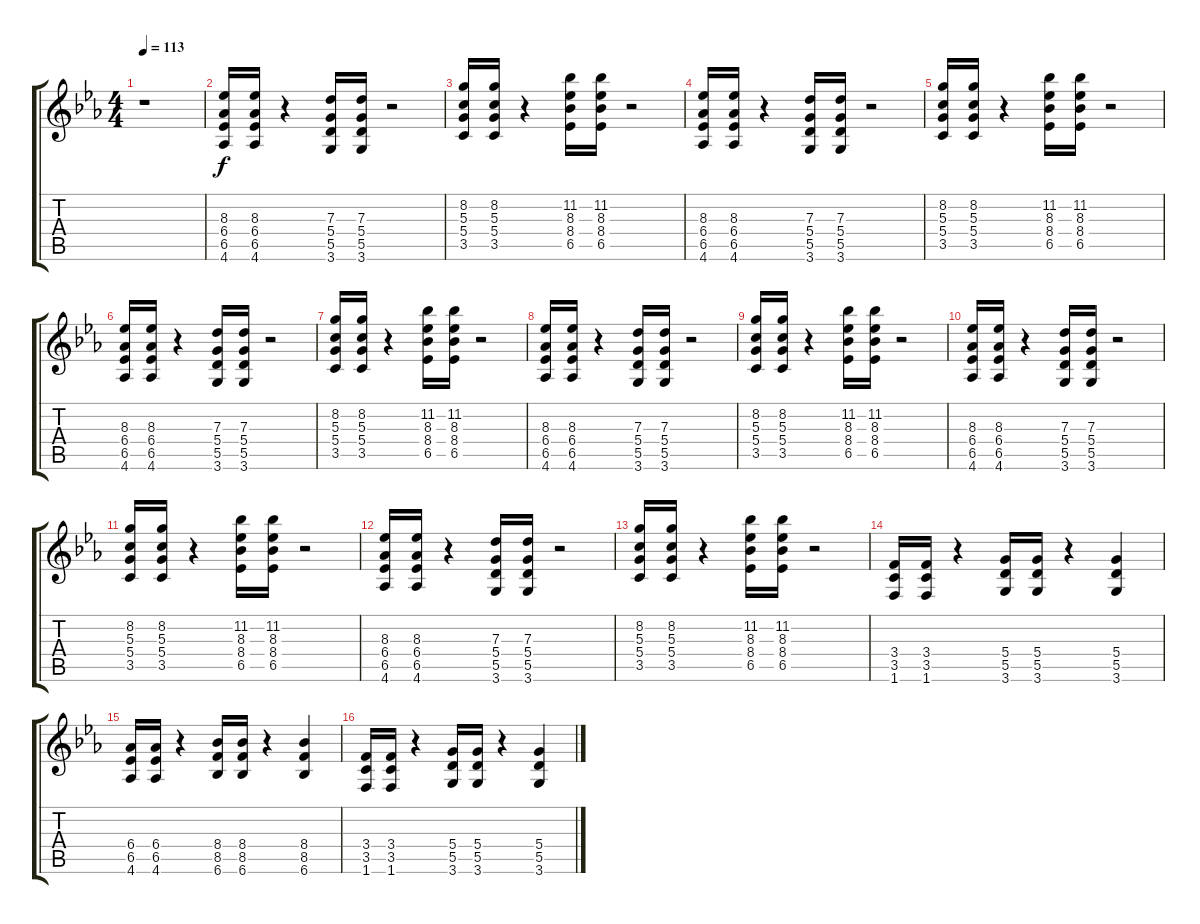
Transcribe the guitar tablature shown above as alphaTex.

\track "" {instrument distortionguitar}
\staff {score tabs}
\tuning (E4 B3 G3 D3 A2 E2) {hide}
\ts (4 4)
\tempo 113
\clef g2
\ks eb
r.1{txt "" dy f instrument distortionguitar} |
(8.3 6.4 6.5 4.6).16 (8.3 6.4 6.5 4.6).16 r.4 (7.3 5.4 5.5 3.6).16 (7.3 5.4 5.5 3.6).16 r.2 |
(8.2 5.3 5.4 3.5).16 (8.2 5.3 5.4 3.5).16 r.4 (11.2 8.3 8.4 6.5).16 (11.2 8.3 8.4 6.5).16 r.2 |
(8.3 6.4 6.5 4.6).16 (8.3 6.4 6.5 4.6).16 r.4 (7.3 5.4 5.5 3.6).16 (7.3 5.4 5.5 3.6).16 r.2 |
(8.2 5.3 5.4 3.5).16 (8.2 5.3 5.4 3.5).16 r.4 (11.2 8.3 8.4 6.5).16 (11.2 8.3 8.4 6.5).16 r.2 |
(8.3 6.4 6.5 4.6).16 (8.3 6.4 6.5 4.6).16 r.4 (7.3 5.4 5.5 3.6).16 (7.3 5.4 5.5 3.6).16 r.2 |
(8.2 5.3 5.4 3.5).16 (8.2 5.3 5.4 3.5).16 r.4 (11.2 8.3 8.4 6.5).16 (11.2 8.3 8.4 6.5).16 r.2 |
(8.3 6.4 6.5 4.6).16 (8.3 6.4 6.5 4.6).16 r.4 (7.3 5.4 5.5 3.6).16 (7.3 5.4 5.5 3.6).16 r.2 |
(8.2 5.3 5.4 3.5).16 (8.2 5.3 5.4 3.5).16 r.4 (11.2 8.3 8.4 6.5).16 (11.2 8.3 8.4 6.5).16 r.2 |
(8.3 6.4 6.5 4.6).16 (8.3 6.4 6.5 4.6).16 r.4 (7.3 5.4 5.5 3.6).16 (7.3 5.4 5.5 3.6).16 r.2 |
(8.2 5.3 5.4 3.5).16 (8.2 5.3 5.4 3.5).16 r.4 (11.2 8.3 8.4 6.5).16 (11.2 8.3 8.4 6.5).16 r.2 |
(8.3 6.4 6.5 4.6).16 (8.3 6.4 6.5 4.6).16 r.4 (7.3 5.4 5.5 3.6).16 (7.3 5.4 5.5 3.6).16 r.2 |
(8.2 5.3 5.4 3.5).16 (8.2 5.3 5.4 3.5).16 r.4 (11.2 8.3 8.4 6.5).16 (11.2 8.3 8.4 6.5).16 r.2 |
(3.4 3.5 1.6).16 (3.4 3.5 1.6).16 r.4 (5.4 5.5 3.6).16 (5.4 5.5 3.6).16 r.4 (5.4 5.5 3.6).4 |
(6.4 6.5 4.6).16 (6.4 6.5 4.6).16 r.4 (8.4 8.5 6.6).16 (8.4 8.5 6.6).16 r.4 (8.4 8.5 6.6).4 |
(3.4 3.5 1.6).16 (3.4 3.5 1.6).16 r.4 (5.4 5.5 3.6).16 (5.4 5.5 3.6).16 r.4 (5.4 5.5 3.6).4
